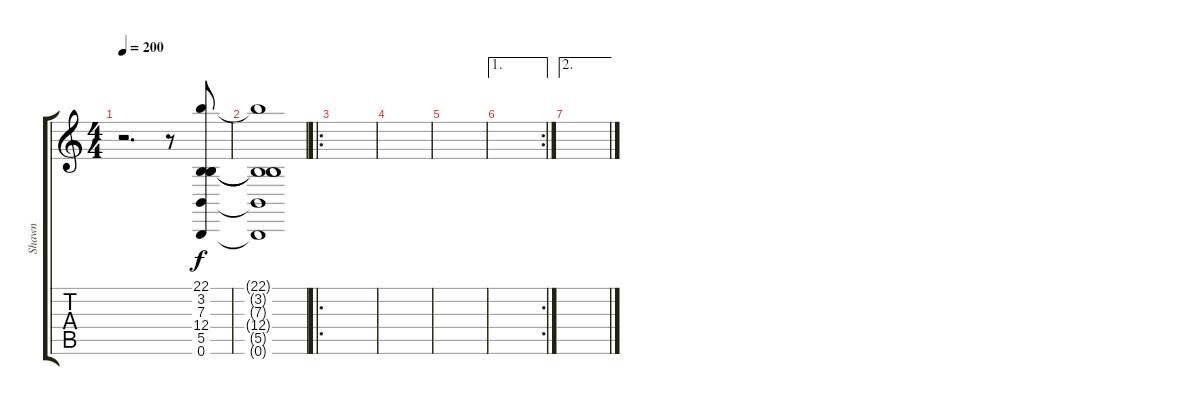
\track ("Shawn" "Shawn") {instrument agogo}
\staff {score tabs}
\tuning (Db4 Ab3 E3 B2 Gb2 B1) {hide}
\ts (4 4)
\tempo 200
\clef g2
\ks c
r.2{d dy f} r.8 (22.1 3.2 7.3 12.4 5.5 0.6).8 |
(22.1{t} 3.2{t} 7.3{t} 12.4{t} 5.5{t} 0.6{t}).1 |
\ro
|
|
|
\ae 1
\rc 2
|
\ae 2
